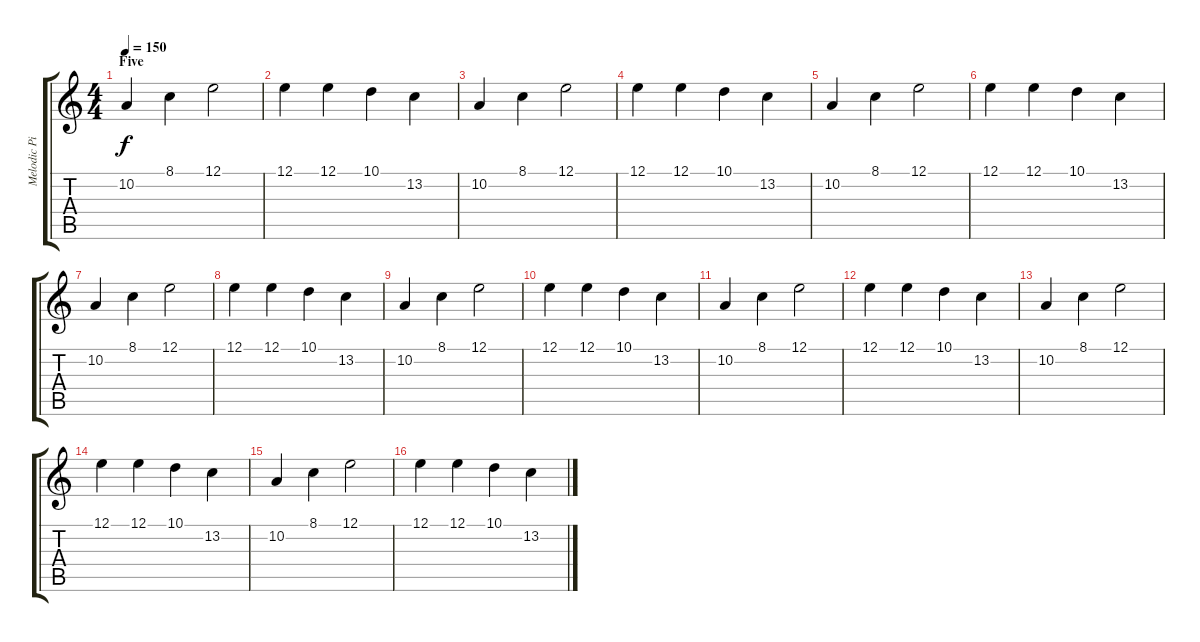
\track ("Melodic Piano" "Melodic Pi") {instrument brightacousticpiano}
\staff {score tabs}
\tuning (E4 B3 G3 D3 A2 E2) {hide}
\ts (4 4)
\section ("" "Five")
\tempo 150
\clef g2
\ks c
10.2.4{dy f volume 16} 8.1.4 12.1.2 |
12.1.4 12.1.4 10.1.4 13.2.4 |
10.2.4 8.1.4 12.1.2 |
12.1.4 12.1.4 10.1.4 13.2.4 |
10.2.4 8.1.4 12.1.2 |
12.1.4 12.1.4 10.1.4 13.2.4 |
10.2.4 8.1.4 12.1.2 |
12.1.4 12.1.4 10.1.4 13.2.4 |
10.2.4 8.1.4 12.1.2 |
12.1.4 12.1.4 10.1.4 13.2.4 |
10.2.4 8.1.4 12.1.2 |
12.1.4 12.1.4 10.1.4 13.2.4 |
10.2.4 8.1.4 12.1.2 |
12.1.4 12.1.4 10.1.4 13.2.4 |
10.2.4 8.1.4 12.1.2 |
12.1.4 12.1.4 10.1.4 13.2.4
